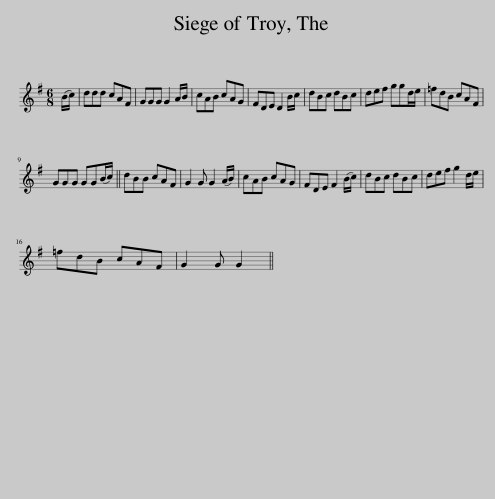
X:1
L:1/8
M:6/8
I:linebreak $
K:G
V:1 treble
V:1
 (B/c/) | ddd cAF | GGG G2 A/B/ | cAB cAG | FDE D2 B/c/ | %5
 dBc dBc | def ggd/e/ | =fdB cAF |$ GGG GG(B/c/) || dBB cAF | %10
 G2 G G2 (A/B/) | cAB cAG | FDE F2 (B/c/) | dBc dBc | def g2 d/e/ |$ %15
 =fdB cAF | G2 G G2 || %17
